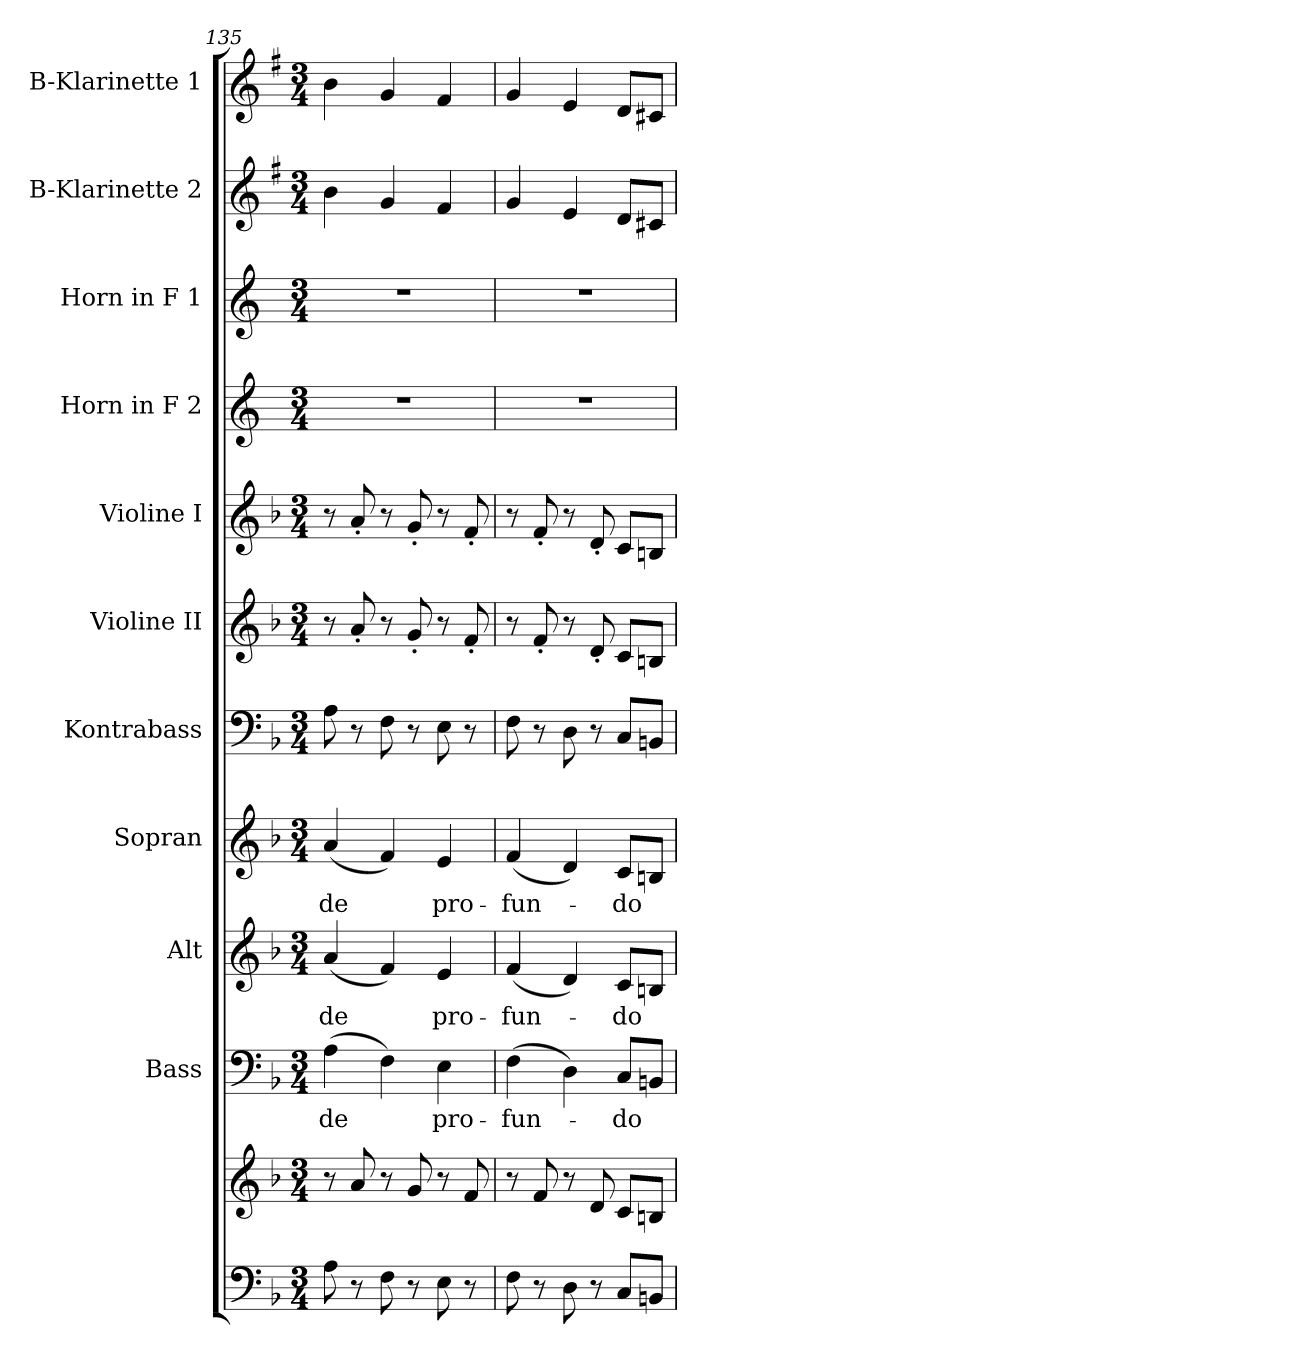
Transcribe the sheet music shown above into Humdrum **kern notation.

**kern	**kern	**kern	**text	**kern	**text	**kern	**text	**kern	**kern	**kern	**kern	**kern	**kern	**kern
*part11	*part11	*part10	*part10	*part9	*part9	*part8	*part8	*part7	*part6	*part5	*part4	*part3	*part2	*part1
*staff12	*staff11	*staff10	*staff10	*staff9	*staff9	*staff8	*staff8	*staff7	*staff6	*staff5	*staff4	*staff3	*staff2	*staff1
*	*	*I"Bass	*	*I"Alt	*	*I"Sopran	*	*I"Kontrabass	*I"Violine II	*I"Violine I	*I"Horn in F 2	*I"Horn in F 1	*I"B-Klarinette 2	*I"B-Klarinette 1
*	*	*I'B.	*	*I'A.	*	*I'S.	*	*I'Kb.	*I'Vl. II	*I'Vl. I	*	*	*I'B Kl. 2	*I'B Kl. 1
*clefF4	*clefG2	*clefF4	*	*clefG2	*	*clefG2	*	*clefF4	*clefG2	*clefG2	*clefG2	*clefG2	*clefG2	*clefG2
*	*	*	*	*	*	*	*	*ITrd7c12	*	*	*ITrd4c7	*ITrd4c7	*ITrd1c2	*ITrd1c2
*k[b-]	*k[b-]	*k[b-]	*	*k[b-]	*	*k[b-]	*	*k[b-]	*k[b-]	*k[b-]	*k[b-]	*k[b-]	*k[b-]	*k[b-]
*F:	*F:	*F:	*	*F:	*	*F:	*	*F:	*F:	*F:	*F:	*F:	*F:	*F:
*M3/4	*M3/4	*M3/4	*	*M3/4	*	*M3/4	*	*M3/4	*M3/4	*M3/4	*M3/4	*M3/4	*M3/4	*M3/4
=135	=135	=135	=135	=135	=135	=135	=135	=135	=135	=135	=135	=135	=135	=135
!	!	!	!LO:LY:b	!	!LO:LY:b	!	!LO:LY:b	!	!	!	!	!	!	!
8A\	8r	(>4A\	de	(<4a/	de	(<4a/	de	8AA\	8r	8r	2.r	2.r	4a\	4a\
8r	8a/	.	.	.	.	.	.	8r	8a'</	8a'</	.	.	.	.
8F\	8r	4F\)	.	4f/)	.	4f/)	.	8FF\	8r	8r	.	.	4f/	4f/
8r	8g/	.	.	.	.	.	.	8r	8g'</	8g'</	.	.	.	.
!	!	!	!LO:LY:b	!	!LO:LY:b	!	!LO:LY:b	!	!	!	!	!	!	!
8E\	8r	4E\	pro-	4e/	pro-	4e/	pro-	8EE\	8r	8r	.	.	4e/	4e/
8r	8f/	.	.	.	.	.	.	8r	8f'</	8f'</	.	.	.	.
=136	=136	=136	=136	=136	=136	=136	=136	=136	=136	=136	=136	=136	=136	=136
!	!	!	!LO:LY:b	!	!LO:LY:b	!	!LO:LY:b	!	!	!	!	!	!	!
8F\	8r	(>4F\	-fun-	(<4f/	-fun-	(<4f/	-fun-	8FF\	8r	8r	2.r	2.r	4f/	4f/
8r	8f/	.	.	.	.	.	.	8r	8f'</	8f'</	.	.	.	.
8D\	8r	4D\)	.	4d/)	.	4d/)	.	8DD\	8r	8r	.	.	4d/	4d/
8r	8d/	.	.	.	.	.	.	8r	8d'</	8d'</	.	.	.	.
!	!	!	!LO:LY:b	!	!LO:LY:b	!	!LO:LY:b	!	!	!	!	!	!	!
8C/L	8c/L	8C/L	-do	8c/L	-do	8c/L	-do	8CC/L	8c/L	8c/L	.	.	8c/L	8c/L
8BBn/J	8Bn/J	8BBn/J	.	8Bn/J	.	8Bn/J	.	8BBBn/J	8Bn/J	8Bn/J	.	.	8Bn/J	8Bn/J
=	=	=	=	=	=	=	=	=	=	=	=	=	=	=
*-	*-	*-	*-	*-	*-	*-	*-	*-	*-	*-	*-	*-	*-	*-
